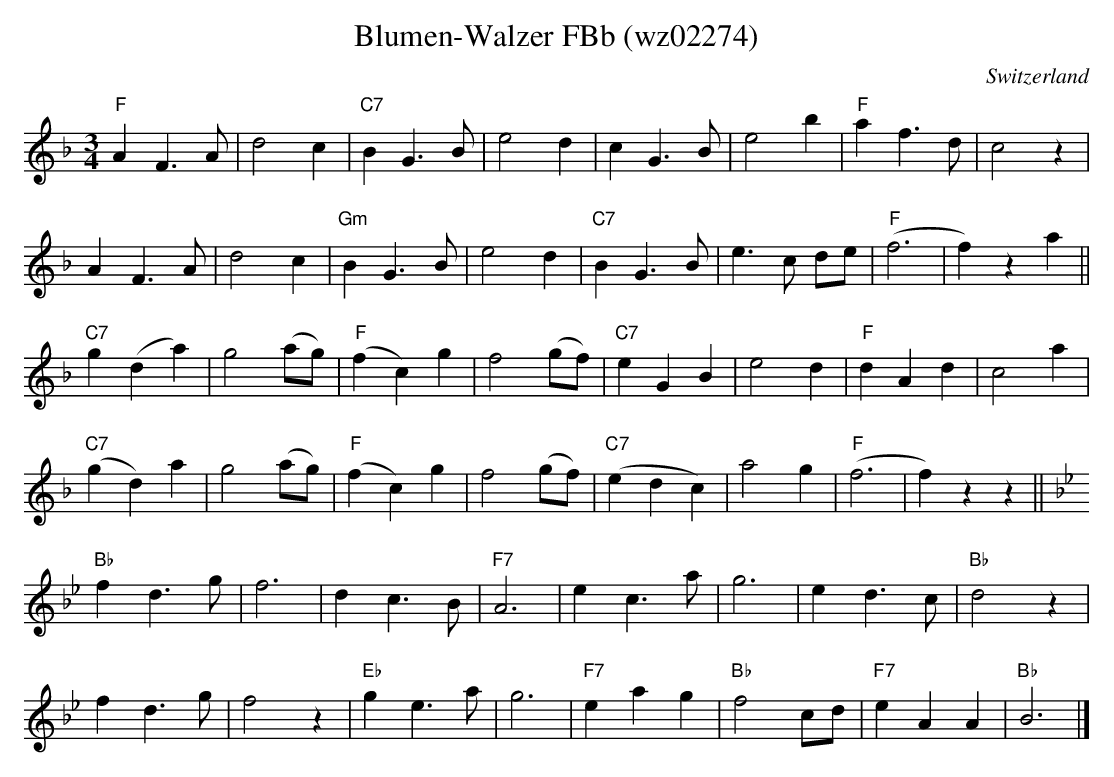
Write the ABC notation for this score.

X:1
T:Blumen-Walzer FBb (wz02274)
O:Switzerland
M:3/4
L:1/4
K:F major
"F"AF>A | d2c | "C7"BG>B | e2d | cG>B | e2b | "F"af>d | c2z |
AF>A | d2c | "Gm"BG>B | e2d | "C7"BG>B | e>c d/e/ | ("F"f3 | f)za ||
"C7"g(da) | g2 (a/g/) | ("F"fc)g | f2(g/f/) | "C7"eGB | e2d | "F"dAd | c2a |
("C7"gd)a | g2 (a/g/) | ("F"fc)g | f2(g/f/) | ("C7"edc) | a2g | ("F"f3 | f)zz || [K:Bb]
"Bb"fd>g | f3 | dc>B | "F7"A3 | ec>a | g3 | ed>c | "Bb"d2z |
fd>g | f2z | "Eb"ge>a | g3 | "F7"eag | "Bb"f2c/d/ | "F7"eAA | "Bb"B3 |]
